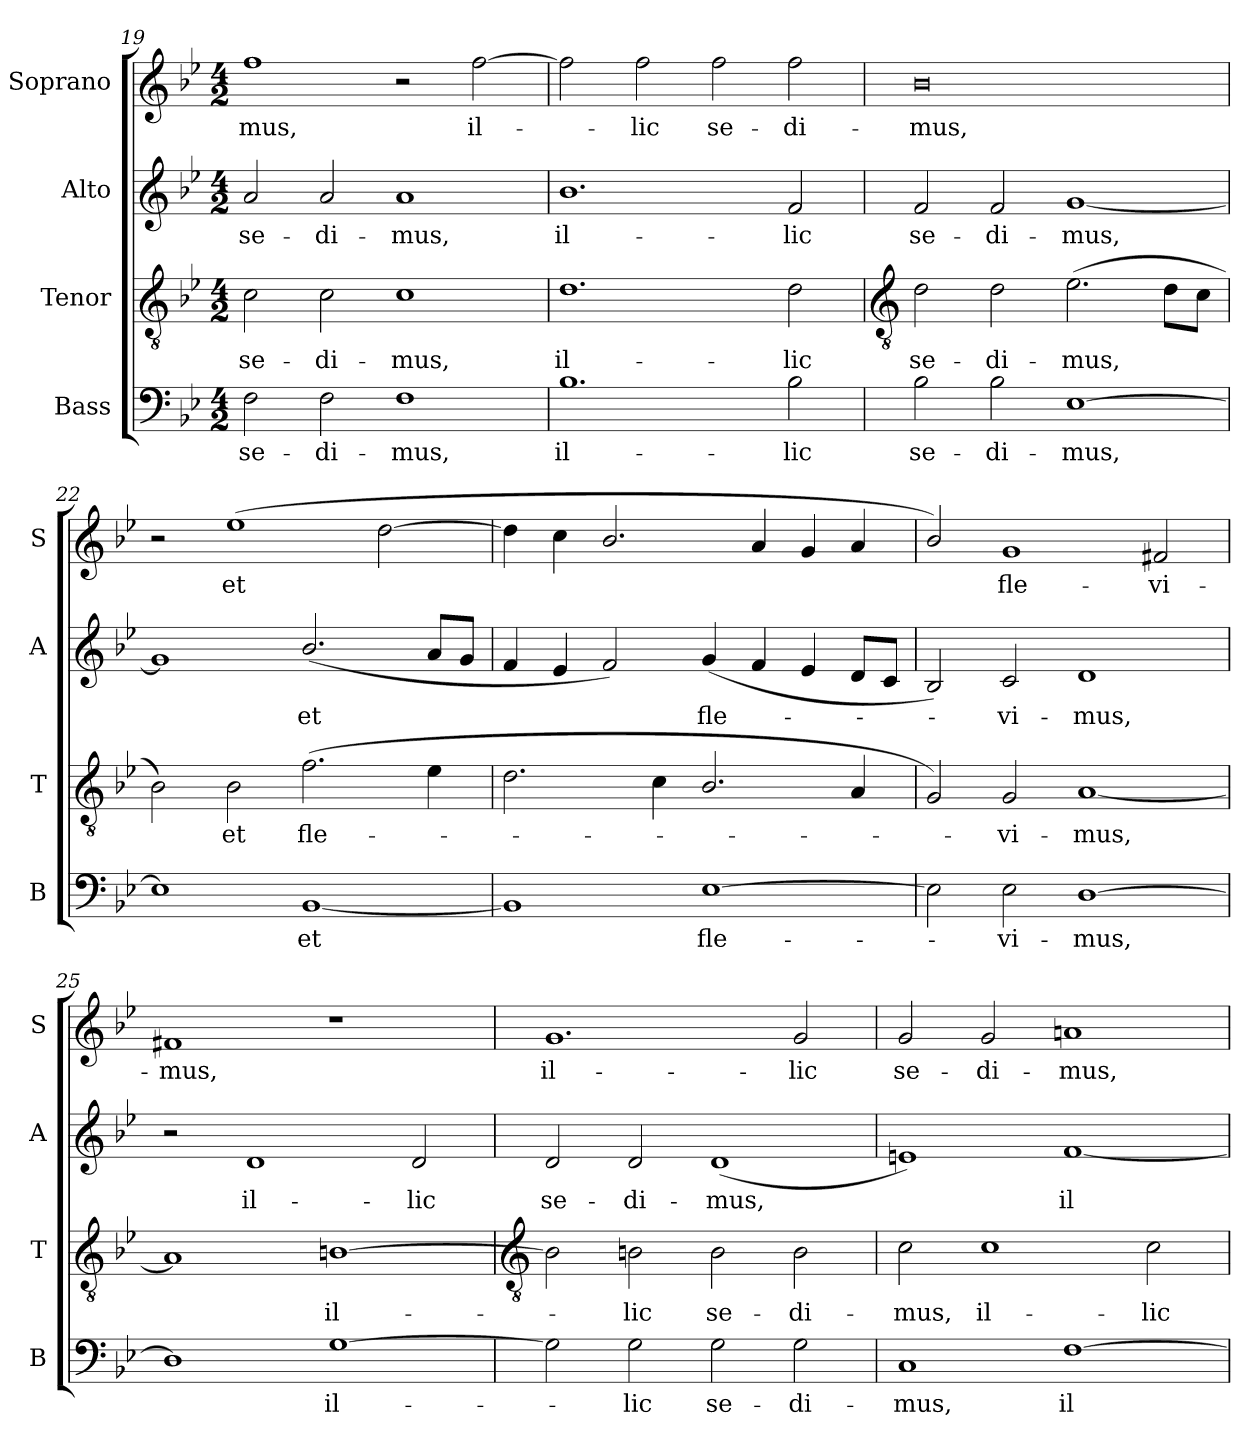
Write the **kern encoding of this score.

**kern	**text	**kern	**text	**kern	**text	**kern	**text
*part4	*part4	*part3	*part3	*part2	*part2	*part1	*part1
*staff4	*staff4	*staff3	*staff3	*staff2	*staff2	*staff1	*staff1
*I"Bass	*	*I"Tenor	*	*I"Alto	*	*I"Soprano	*
*I'B	*	*I'T	*	*I'A	*	*I'S	*
*clefF4	*	*clefGv2	*	*clefG2	*	*clefG2	*
*k[b-e-]	*	*k[b-e-]	*	*k[b-e-]	*	*k[b-e-]	*
*B-:	*	*B-:	*	*B-:	*	*B-:	*
*M4/2	*	*M4/2	*	*M4/2	*	*M4/2	*
=19	=19	=19	=19	=19	=19	=19	=19
!	!LO:LY:b	!	!LO:LY:b	!	!LO:LY:b	!	!LO:LY:b
2F	se-	2c	se-	2a	se-	1ff	-mus,
!	!LO:LY:b	!	!LO:LY:b	!	!LO:LY:b	!	!
2F	-di-	2c	-di-	2a	-di-	.	.
!	!LO:LY:b	!	!LO:LY:b	!	!LO:LY:b	!	!
1F	-mus,	1c	-mus,	1a	-mus,	2r	.
!	!	!	!	!	!	!	!LO:LY:b
.	.	.	.	.	.	[2ff	il-
=20	=20	=20	=20	=20	=20	=20	=20
!	!LO:LY:b	!	!LO:LY:b	!	!LO:LY:b	!	!
1.B-	il-	1.d	il-	1.b-	il-	2ff]	.
!	!	!	!	!	!	!	!LO:LY:b
.	.	.	.	.	.	2ff	lic
!	!	!	!	!	!	!	!LO:LY:b
.	.	.	.	.	.	2ff	se-
!	!LO:LY:b	!	!LO:LY:b	!	!LO:LY:b	!	!LO:LY:b
2B-	-lic	2d	-lic	2f	-lic	2ff	-di-
!!LO:LB:g=z
=21	=21	=21	=21	=21	=21	=21	=21
*	*	*clefGv2	*	*	*	*	*
!	!LO:LY:b	!	!LO:LY:b	!	!LO:LY:b	!	!LO:LY:b
2B-	se-	2d	se-	2f	se-	0b-	-mus,
!	!LO:LY:b	!	!LO:LY:b	!	!LO:LY:b	!	!
2B-	-di-	2d	-di-	2f	-di-	.	.
!	!LO:LY:b	!	!LO:LY:b	!	!LO:LY:b	!	!
[1E-	-mus,	(>2.e-	-mus,	[1g	-mus,	.	.
.	.	8dL	.	.	.	.	.
.	.	8cJ	.	.	.	.	.
=22	=22	=22	=22	=22	=22	=22	=22
1E-]	.	2B-)	.	1g]	.	2r	.
!	!	!	!LO:LY:b	!	!	!	!LO:LY:b
.	.	2B-	et	.	.	(>1ee-	et
!	!LO:LY:b	!	!LO:LY:b	!	!LO:LY:b	!	!
[1BB-	et	(>2.f	fle-	(<2.b-/	et	.	.
.	.	.	.	.	.	[2dd	.
.	.	4e-	.	8aL	.	.	.
.	.	.	.	8gJ	.	.	.
=23	=23	=23	=23	=23	=23	=23	=23
1BB-]	.	2.d	.	4f	.	4dd]	.
.	.	.	.	4e-	.	4cc	.
.	.	.	.	2f)	.	2.b-/	.
.	.	4c	.	.	.	.	.
!	!LO:LY:b	!	!	!	!LO:LY:b	!	!
[1E-	fle-	2.B-/	.	(<4g	fle-	.	.
.	.	.	.	4f	.	4a	.
.	.	.	.	4e-	.	4g	.
.	.	4A	.	8dL	.	4a	.
.	.	.	.	8cJ	.	.	.
=24	=24	=24	=24	=24	=24	=24	=24
2E-]	.	2G)	.	2B-)	.	2b-/)	.
!	!LO:LY:b	!	!LO:LY:b	!	!LO:LY:b	!	!LO:LY:b
2E-	vi-	2G	vi-	2c	vi-	1g	fle-
!	!LO:LY:b	!	!LO:LY:b	!	!LO:LY:b	!	!
[1D	-mus,	[1A	-mus,	1d	-mus,	.	.
!	!	!	!	!	!	!	!LO:LY:b
.	.	.	.	.	.	2f#X	-vi-
=25	=25	=25	=25	=25	=25	=25	=25
!	!	!	!	!	!	!	!LO:LY:b
1D]	.	1A]	.	2r	.	1f#X	-mus,
!	!	!	!	!	!LO:LY:b	!	!
.	.	.	.	1d	il-	.	.
!	!LO:LY:b	!	!LO:LY:b	!	!	!	!
[1G	il-	[1Bn	il-	.	.	1r	.
!	!	!	!	!	!LO:LY:b	!	!
.	.	.	.	2d	-lic	.	.
!!LO:LB:g=z
=26	=26	=26	=26	=26	=26	=26	=26
*	*	*clefGv2	*	*	*	*	*
!	!	!	!	!	!LO:LY:b	!	!LO:LY:b
2G]	.	2B]	.	2d	se-	1.g	il-
!	!LO:LY:b	!	!LO:LY:b	!	!LO:LY:b	!	!
2G	lic	2B	lic	2d	-di-	.	.
!	!LO:LY:b	!	!LO:LY:b	!	!LO:LY:b	!	!
2G	se-	2B	se-	(<1d	-mus,	.	.
!	!LO:LY:b	!	!LO:LY:b	!	!	!	!LO:LY:b
2G	-di-	2B	-di-	.	.	2g	-lic
=27	=27	=27	=27	=27	=27	=27	=27
!	!LO:LY:b	!	!LO:LY:b	!	!	!	!LO:LY:b
1C	-mus,	2c	-mus,	1en)	.	2g	se-
!	!	!	!LO:LY:b	!	!	!	!LO:LY:b
.	.	1c	il-	.	.	2g	-di-
!	!LO:LY:b	!	!	!	!LO:LY:b	!	!LO:LY:b
[1F	il-	.	.	[1f	il-	1an	-mus,
!	!	!	!LO:LY:b	!	!	!	!
.	.	2c	-lic	.	.	.	.
=	=	=	=	=	=	=	=
*-	*-	*-	*-	*-	*-	*-	*-
